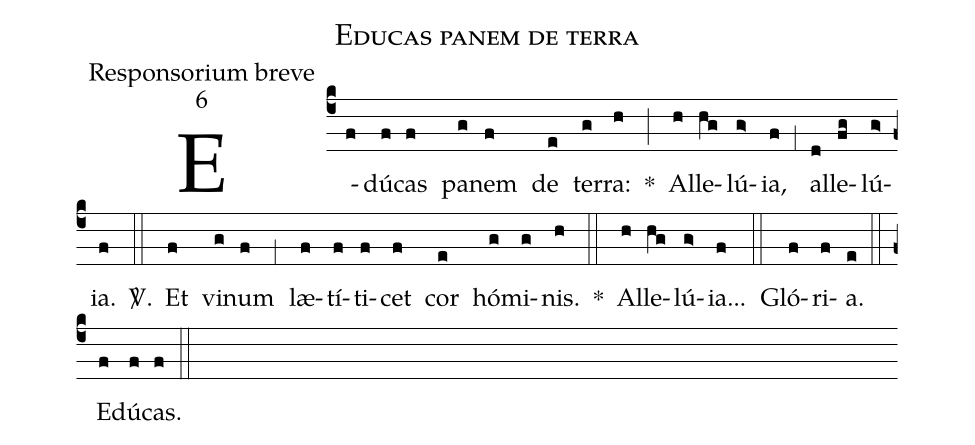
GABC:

name:Educas panem de terra;
office-part:Responsorium breve;
mode:6;
%%
(c4) E(f)dú(f)cas(f) pa(g)nem(f) de(e) ter(g)ra:(h) *(;) Al(h)le(hg)lú(g>)ia,(f) (;1) al(d)le(fg)lú(g>)ia.(f) <sp>V/</sp>.(::) Et(f) vi(g)num(f) (;1) læ(f)tí(f)ti(f)cet(f) cor(e) hó(g)mi(g)nis.(h) *(::) Al(h)le(hg)lú(g>)ia...(f) (::) Gló(f)ri(f)a.(e) (::) E(f)dú(f)cas.(f) (::)
